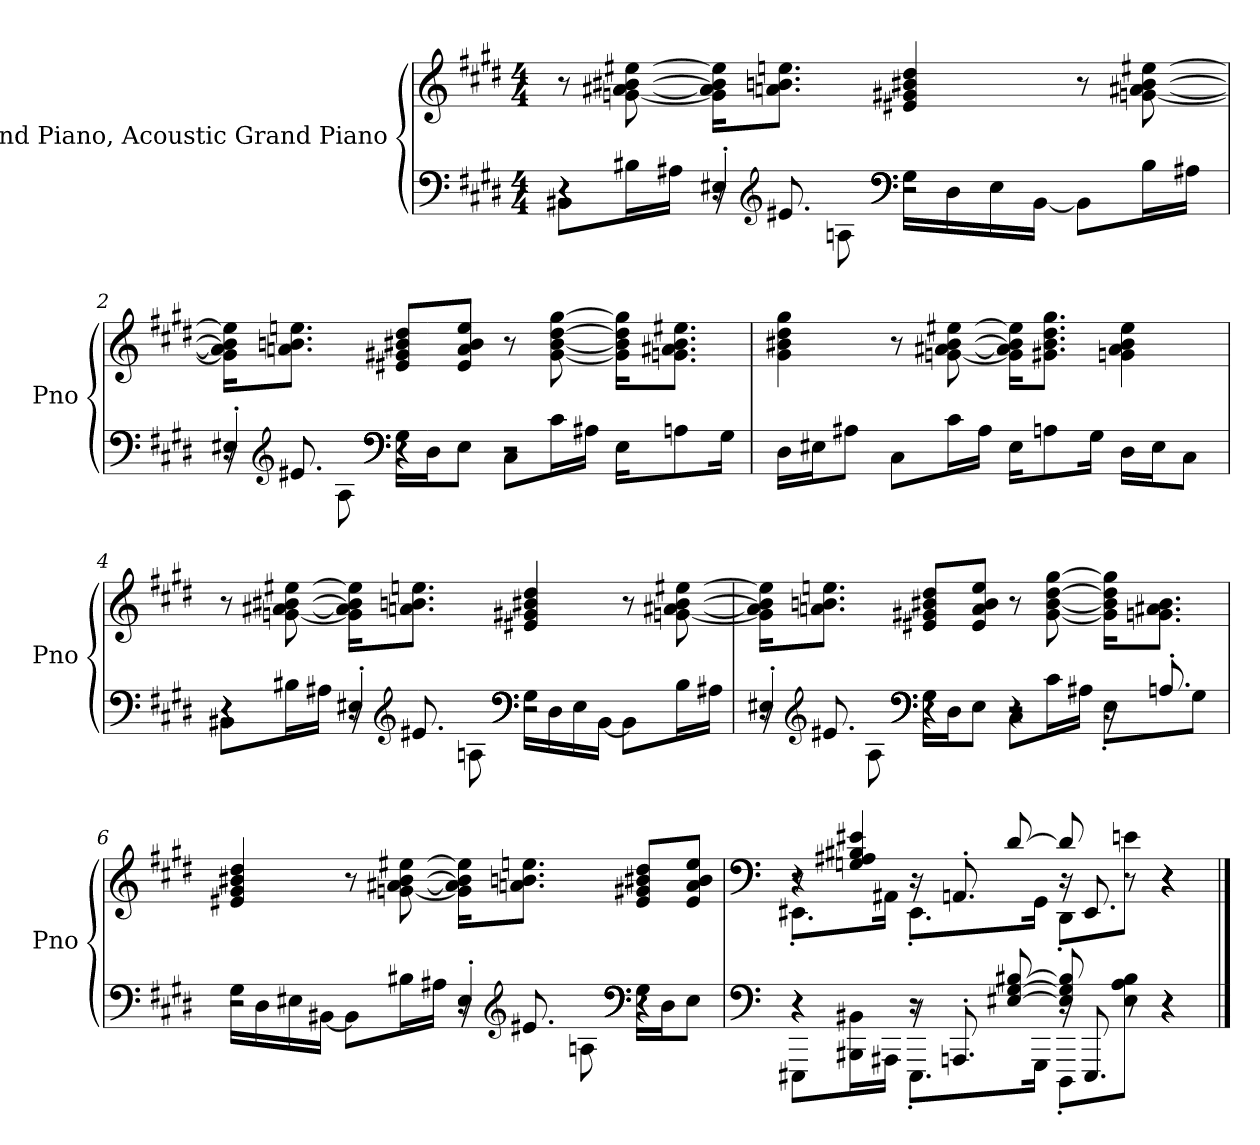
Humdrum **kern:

**kern	**kern
*part1	*part1
*staff2	*staff1
*I"Grand Piano, Acoustic Grand Piano	*
*I'Pno	*
*clefF4	*clefG2
*k[f#c#g#d#]	*k[f#c#g#d#]
*M4/4	*M4/4
*MM120	*MM120
=1	=1
*^	*
*	*^	*
4r	8BB#Xi\L	4r	8r
.	16B#Xi\L	.	[8gni\ [8a#Xi\ [8b#Xi\ [8ee#Xi\
.	16A#Xi\JJ	.	.
16r	8r	4E#X'i/	16g\] 16a#\] 16b#\] 16ee#\]KL
*clefG2	*	*	*
8.e#Xi/	.	.	8.ani\ 8.bni\ 8.eeni\J
.	8Ani\	.	.
*clefF4	*	*	*
2r	16G#i\LL	2r	4e#Xi/ 4g#Xi/ 4b#Xi/ 4dd#i/
.	16D#i\	.	.
.	16E#i\	.	.
.	[16BB#i\JJ	.	.
.	8BB#\L]	.	8r
.	16B#i\L	.	[8gni\ [8a#Xi\ [8b#i\ [8ee#Xi\
.	16A#Xi\JJ	.	.
!!LO:LB:g=z
=2	=2	=2	=2
16r	8r	4E#X'i/	16g\] 16a#\] 16b#\] 16ee#\]KL
*clefG2	*	*	*
8.e#Xi/	.	.	8.ani\ 8.bni\ 8.eeni\J
.	8Ai\	.	.
*clefF4	*	*	*
4r	16G#i\LL	4r	8e#Xi/ 8g#Xi/ 8b#Xi/ 8dd#i/L
.	16D#i\J	.	.
.	8E#i\J	.	8e#i/ 8ai/ 8b#i/ 8eei/J
2r	8C#i\L	2r	8r
.	16c#i\L	.	[8g#i\ [8b#i\ [8dd#i\ [8gg#i\
.	16A#Xi\JJ	.	.
.	16E#i\KL	.	16g#\] 16b#\] 16dd#\] 16gg#\]KL
.	8Ani\	.	8.gni\ 8.a#Xi\ 8.b#i\ 8.ee#Xi\J
.	16G#i\Jk	.	.
*v	*v	*v	*
=3	=3
16D#i\LL	4g#i\ 4b#Xi\ 4dd#i\ 4gg#i\
16E#Xi\J	.
8A#Xi\J	.
8C#i\L	8r
16c#i\L	[8gni\ [8a#Xi\ [8b#i\ [8ee#Xi\
16A#i\JJ	.
16E#i\KL	16g\] 16a#\] 16b#\] 16ee#\]KL
8Ani\	8.g#Xi\ 8.b#i\ 8.dd#i\ 8.gg#i\J
16G#i\Jk	.
16D#i\LL	4gni\ 4a#i\ 4b#i\ 4ee#i\
16E#i\J	.
8C#i\J	.
!!LO:LB:g=z
=4	=4
*^	*
*	*^	*
4r	8BB#Xi\L	4r	8r
.	16B#Xj\L	.	[8gnj\ [8a#Xj\ [8b#Xj\ [8ee#Xj\
.	16A#Xi\JJ	.	.
16r	8r	4E#X'i/	16g\] 16a#\] 16b#\] 16ee#\]KL
*clefG2	*	*	*
8.e#Xi/	.	.	8.ani\ 8.bni\ 8.eeni\J
.	8Ani\	.	.
*clefF4	*	*	*
2r	16G#i\LL	2r	4e#Xi/ 4g#Xi/ 4b#Xi/ 4dd#i/
.	16D#i\	.	.
.	16E#i\	.	.
.	[16BB#j\JJ	.	.
.	8BB#\L]	.	8r
.	16B#i\L	.	[8gni\ [8a#Xi\ [8b#i\ [8ee#Xi\
.	16A#Xi\JJ	.	.
!!LO:LB:g=z
=5	=5	=5	=5
16r	8r	4E#X'i/	16g\] 16a#\] 16b#\] 16ee#\]KL
*clefG2	*	*	*
8.e#Xi/	.	.	8.anj\ 8.bnj\ 8.eenj\J
.	8Ai\	.	.
*clefF4	*	*	*
4r	16G#i\LL	4r	8e#Xj/ 8g#Xj/ 8b#Xj/ 8dd#j/L
.	16D#j\J	.	.
.	8E#j\J	.	8e#j/ 8aj/ 8b#j/ 8eej/J
2r	8C#j\L	4r	8r
.	16c#j\L	.	[8g#j\ [8b#Z\ [8dd#Z\ [8gg#Z\
.	16A#XZ\JJ	.	.
.	8E#'Z\L	16r	16g#\] 16b#\] 16dd#\] 16gg#\]KL
.	.	8.An'Z/	8.gnZ\ 8.a#XZ\ 8.b#j\J
.	8G#j\J	.	.
=6	=6	=6	=6
2r	16G#i\LL	2r	4e#Xi/ 4g#i/ 4b#Xi/ 4dd#i/
.	16D#i\	.	.
.	16E#Xi\	.	.
.	[16BB#Xi\JJ	.	.
.	8BB#\L]	.	8r
.	16B#Xi\L	.	[8gni\ [8a#Xi\ [8b#i\ [8ee#Xi\
.	16A#Xi\JJ	.	.
16r	8r	4E#'i/	16g\] 16a#\] 16b#\] 16ee#\]KL
*clefG2	*	*	*
8.e#Xi/	.	.	8.ani\ 8.bni\ 8.eeni\J
.	8Ani\	.	.
*clefF4	*	*	*
4r	16G#i\LL	4r	8e#i/ 8g#Xi/ 8b#Xi/ 8dd#i/L
.	16D#i\J	.	.
.	8E#i\J	.	8e#i/ 8ai/ 8b#i/ 8eei/J
!!LO:LB:g=z
=7	=7	=7	=7
*clefF4	*	*	*clefF4
*	*	*	*^
*	*	*	*	*^
4r	8EEE#Xi\L	4r	8r	8.EE#X'i\L	4r
.	16BBB#Xi\ 16BB#Xi\L	.	4Gni/ 4A#Xi/ 4B#Xi/ 4e#Xi/	.	.
.	16AAA#Xi\JJ	.	.	16AA#Xi\Jk	.
8r	8.EEE#'i\L	16r	.	8.EE#'i\L	16r
.	.	8.AAAn'i/	.	.	8.AAn'i/
[8E#Xi/ [8G#i/ [8B#Xi/	.	.	[8d#i/	.	.
.	16GGG#i\Jk	.	.	16GG#i\Jk	.
8E#/] 8G#/] 8B#/]	8DDD#'i\L	16r	8d#/]	8DD#'i\L	16r
.	.	8.EEE#i/	.	.	8.EE#i/
8r	8E#i\ 8Ai\ 8B#i\J	.	8r	8eni\J	.
4r	4r	4r	4r	4r	4r
*v	*v	*v	*	*	*
*	*v	*v	*v
==	==
*-	*-
